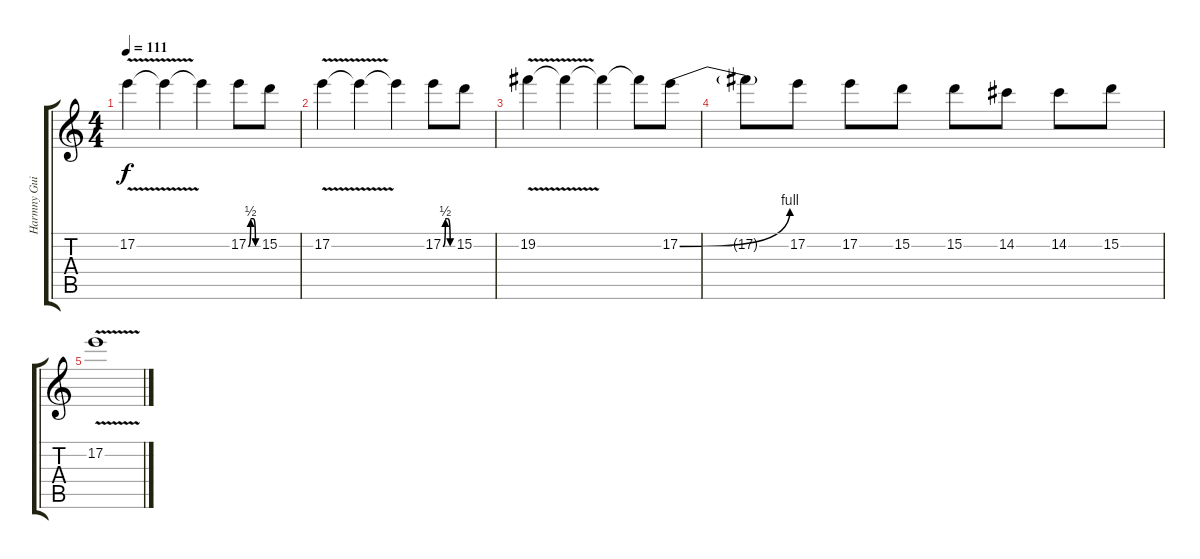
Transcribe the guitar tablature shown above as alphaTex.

\track ("Harmny Guitar" "Harmny Gui") {instrument overdrivenguitar}
\staff {score tabs}
\tuning (E4 B3 G3 D3 A2 E2) {hide}
\ts (4 4)
\tempo 111
\clef g2
\ks c
17.2{v}.4{dy f} 17.2{t}.4 17.2{t}.4 17.2{be (custom 0 0 15 2 30 2 45 0 60 0)}.8 15.2.8 |
17.2{v}.4 17.2{t}.4 17.2{t}.4 17.2{be (custom 0 0 15 2 30 2 45 0 60 0)}.8 15.2.8 |
19.2{v}.4 19.2{t}.4 19.2{t}.4 19.2{t}.8 17.2{be (bend 0 0 60 4)}.8 |
17.2{t}.8 17.2.8 17.2.8 15.2.8 15.2.8 14.2.8 14.2.8 15.2.8 |
17.2{v}.1
